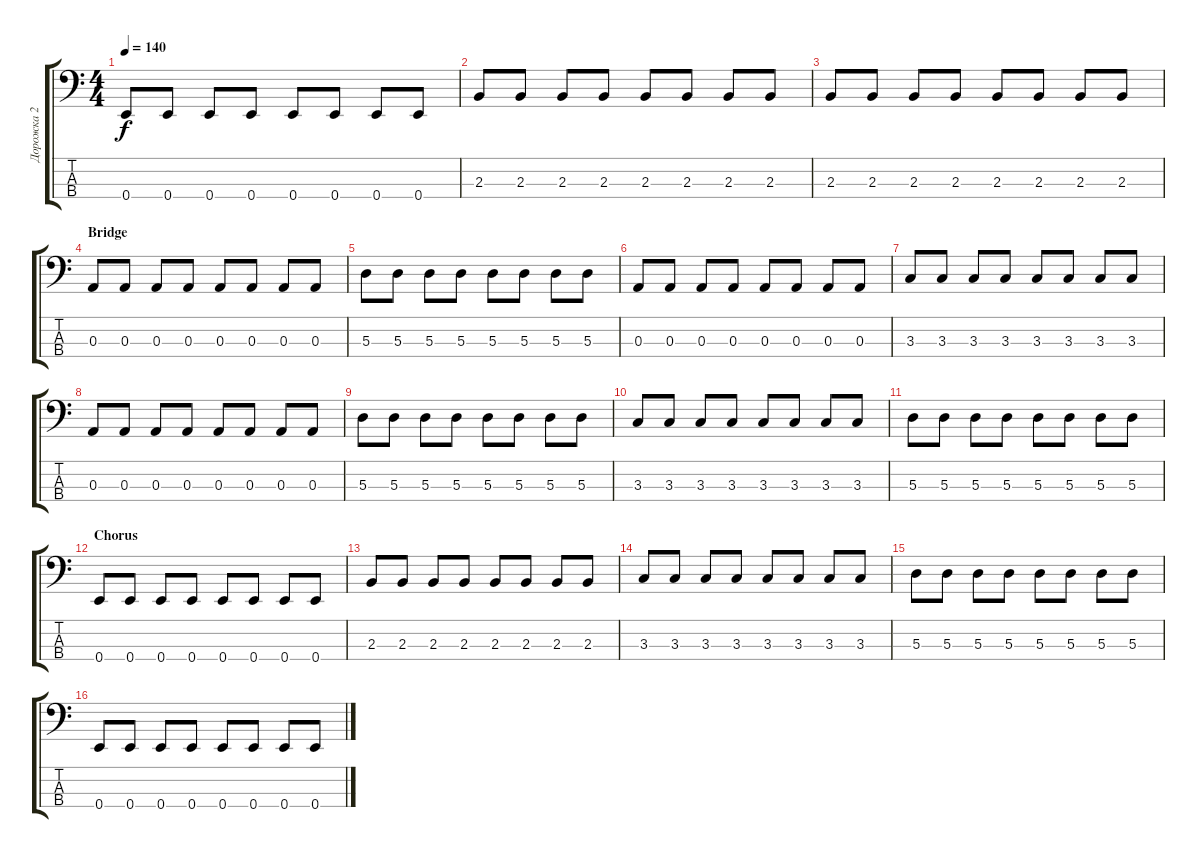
\track ("Дорожка 2" "Дорожка 2") {instrument electricbassfinger}
\staff {score tabs}
\tuning (G2 D2 A1 E1) {hide}
\ts (4 4)
\tempo 140
\clef f4
\ks c
0.4.8{dy f} 0.4.8 0.4.8 0.4.8 0.4.8 0.4.8 0.4.8 0.4.8 |
2.3.8 2.3.8 2.3.8 2.3.8 2.3.8 2.3.8 2.3.8 2.3.8 |
2.3.8 2.3.8 2.3.8 2.3.8 2.3.8 2.3.8 2.3.8 2.3.8 |
\section ("" "Bridge")
0.3.8 0.3.8 0.3.8 0.3.8 0.3.8 0.3.8 0.3.8 0.3.8 |
5.3.8 5.3.8 5.3.8 5.3.8 5.3.8 5.3.8 5.3.8 5.3.8 |
0.3.8 0.3.8 0.3.8 0.3.8 0.3.8 0.3.8 0.3.8 0.3.8 |
3.3.8 3.3.8 3.3.8 3.3.8 3.3.8 3.3.8 3.3.8 3.3.8 |
0.3.8 0.3.8 0.3.8 0.3.8 0.3.8 0.3.8 0.3.8 0.3.8 |
5.3.8 5.3.8 5.3.8 5.3.8 5.3.8 5.3.8 5.3.8 5.3.8 |
3.3.8 3.3.8 3.3.8 3.3.8 3.3.8 3.3.8 3.3.8 3.3.8 |
5.3.8 5.3.8 5.3.8 5.3.8 5.3.8 5.3.8 5.3.8 5.3.8 |
\section ("" "Chorus")
0.4.8 0.4.8 0.4.8 0.4.8 0.4.8 0.4.8 0.4.8 0.4.8 |
2.3.8 2.3.8 2.3.8 2.3.8 2.3.8 2.3.8 2.3.8 2.3.8 |
3.3.8 3.3.8 3.3.8 3.3.8 3.3.8 3.3.8 3.3.8 3.3.8 |
5.3.8 5.3.8 5.3.8 5.3.8 5.3.8 5.3.8 5.3.8 5.3.8 |
0.4.8 0.4.8 0.4.8 0.4.8 0.4.8 0.4.8 0.4.8 0.4.8
